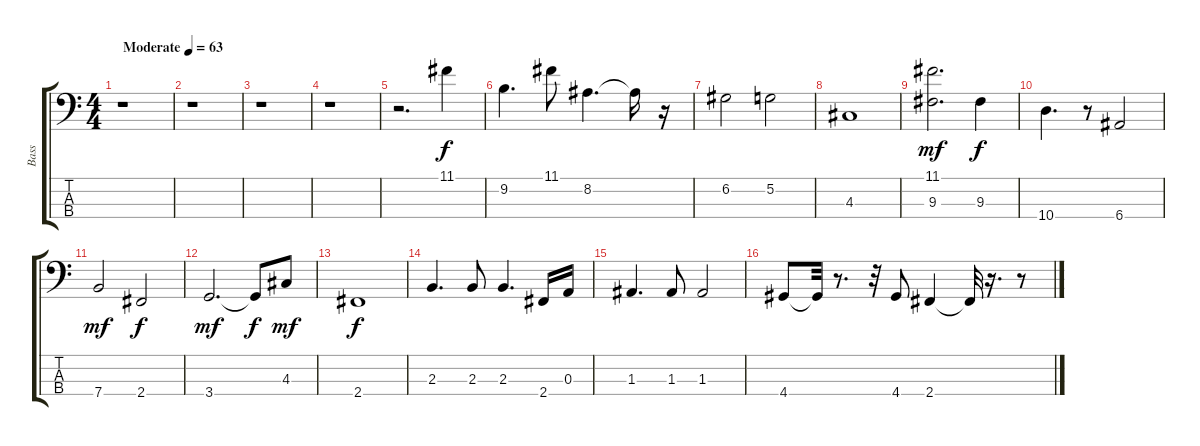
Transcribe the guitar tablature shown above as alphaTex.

\track ("Bass" "Bass") {instrument electricbassfinger}
\staff {score tabs}
\tuning (G2 D2 A1 E1) {hide}
\ts (4 4)
\tempo (63 "Moderate")
\clef f4
\ks c
r.1{dy f instrument electricbassfinger} |
r.1 |
r.1 |
r.1 |
r.2{d} 11.1.4 |
9.2.4{d} 11.1.8 8.2.4{d} 8.2{t}.16 r.16 |
6.2.2 5.2.2 |
4.3.1 |
(11.1 9.3).2{d dy mf} 9.3.4{dy f} |
10.4.4{d} r.8 6.4.2 |
7.4.2{dy mf} 2.4.2{dy f} |
3.4.2{d dy mf} 3.4{t}.8{dy f} 4.3.8{dy mf} |
2.4.1{dy f} |
2.3.4{d} 2.3.8 2.3.4{d} 2.4.16 0.3.16 |
1.3.4{d} 1.3.8 1.3.2 |
4.4.8 4.4{t}.32 r.8{d} r.32 4.4.8 2.4.4 2.4{t}.32 r.16{d} r.8
